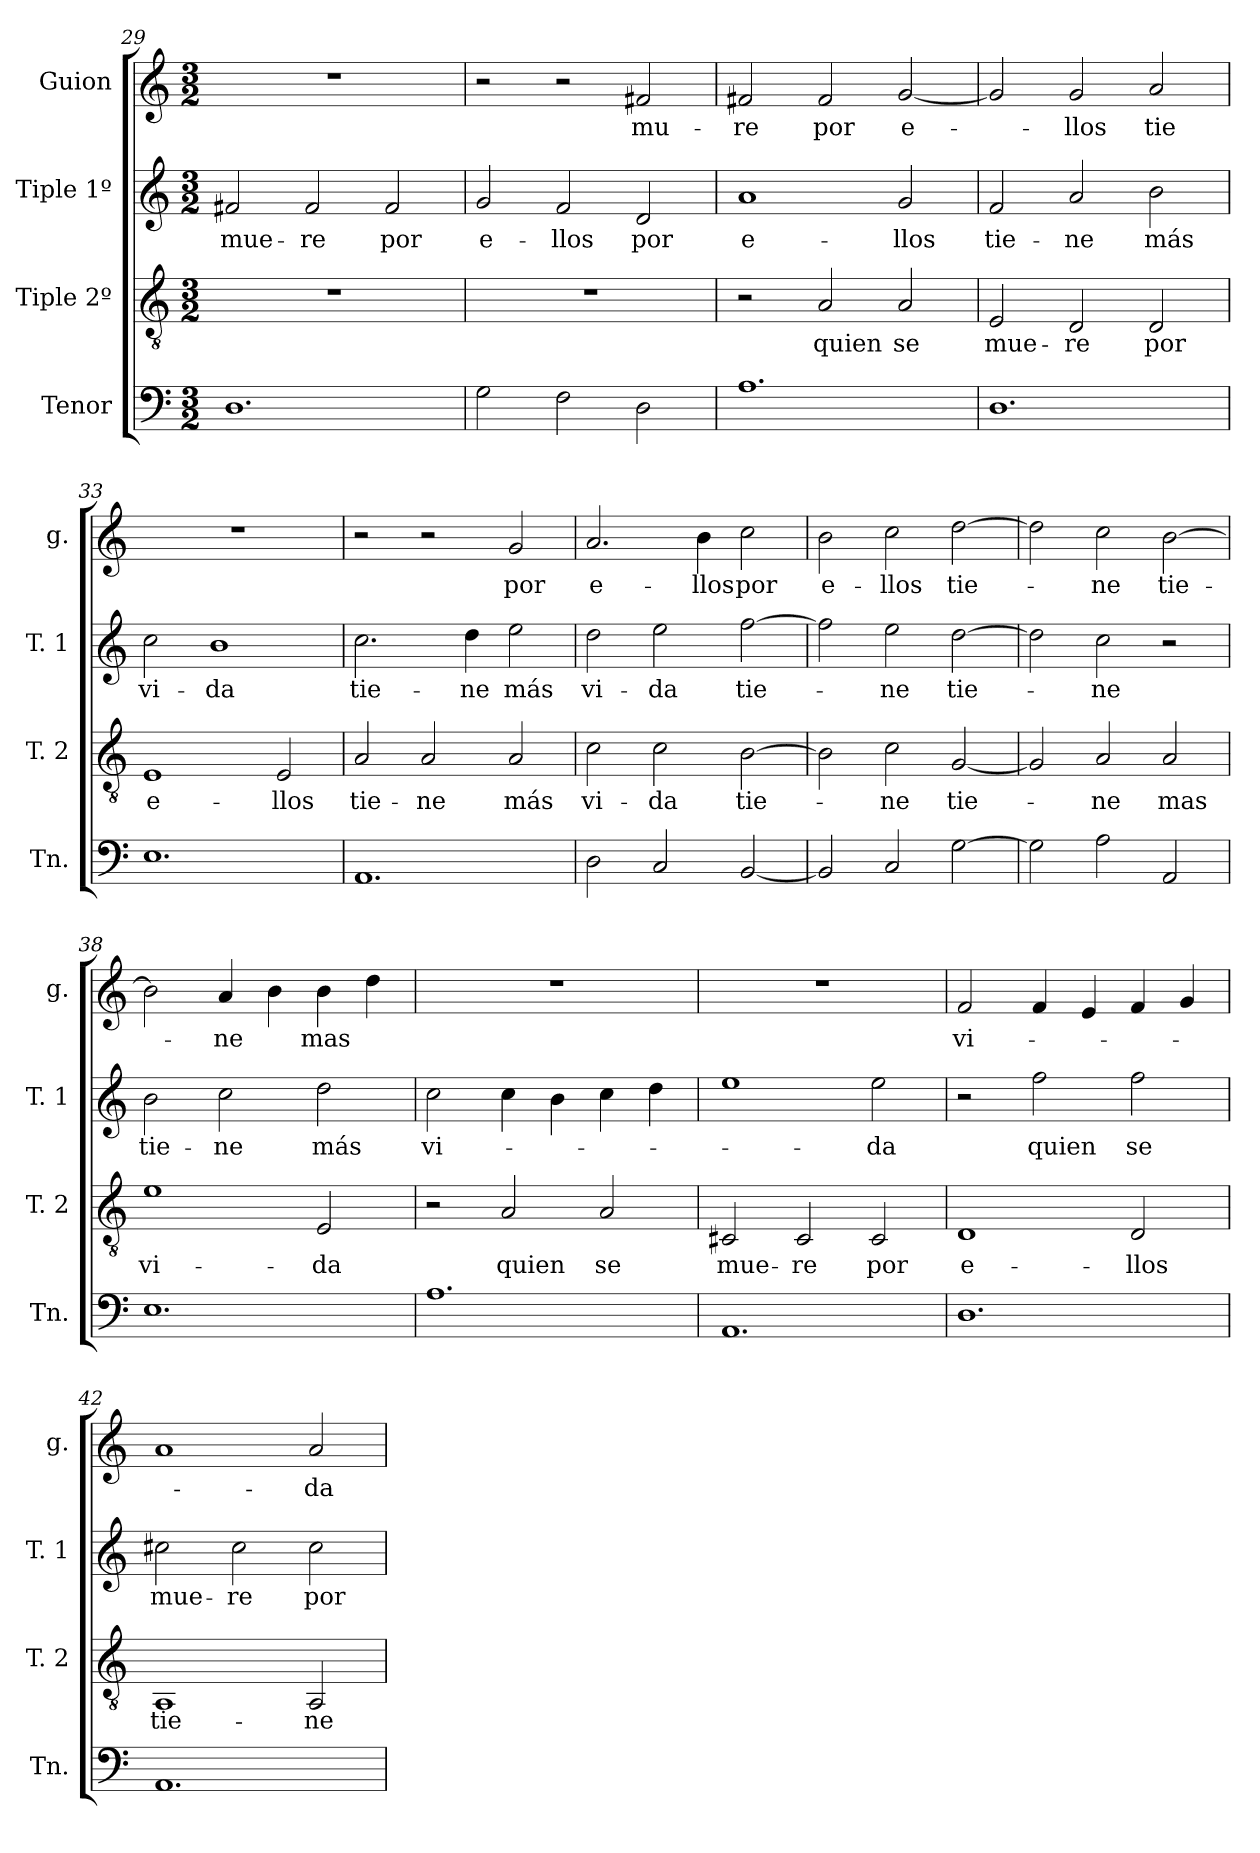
**kern	**kern	**text	**kern	**text	**kern	**text
*part4	*part3	*part3	*part2	*part2	*part1	*part1
*staff4	*staff3	*staff3	*staff2	*staff2	*staff1	*staff1
*I"Tenor	*I"Tiple 2º	*	*I"Tiple 1º	*	*I"Guion	*
*I'Tn.	*I'T. 2	*	*I'T. 1	*	*I'g.	*
*clefF4	*clefGv2	*	*clefG2	*	*clefG2	*
*M3/2	*M3/2	*	*M3/2	*	*M3/2	*
=29	=29	=29	=29	=29	=29	=29
1.D	1.r	.	2f#X	mue-	1.r	.
.	.	.	2f#	-re	.	.
.	.	.	2f#	por	.	.
=30	=30	=30	=30	=30	=30	=30
2G	1.r	.	2g	e-	2r	.
2F	.	.	2f	-llos	2r	.
2D	.	.	2d	por	2f#X	mu-
=31	=31	=31	=31	=31	=31	=31
1.A	2r	.	1a	e-	2f#X	-re
.	2A	quien	.	.	2f#	por
.	2A	se	2g	-llos	[2g	e-
=32	=32	=32	=32	=32	=32	=32
1.D	2E	mue-	2f	tie-	2g]	.
.	2D	-re	2a	-ne	2g	-llos
.	2D	por	2b	más	2a	tie
=33	=33	=33	=33	=33	=33	=33
1.E	1E	e-	2cc	vi-	1.r	.
.	.	.	1b	-da	.	.
.	2E	-llos	.	.	.	.
=34	=34	=34	=34	=34	=34	=34
1.AA	2A	tie-	2.cc	tie-	2r	.
.	2A	-ne	.	.	2r	.
.	.	.	4dd	-ne	.	.
.	2A	más	2ee	más	2g	por
=35	=35	=35	=35	=35	=35	=35
2D	2c	vi-	2dd	vi-	2.a	e-
2C	2c	-da	2ee	-da	.	.
.	.	.	.	.	4b	-llos
[2BB	[2B	tie-	[2ff	tie-	2cc	por
=36	=36	=36	=36	=36	=36	=36
2BB]	2B]	.	2ff]	.	2b	e-
2C	2c	-ne	2ee	-ne	2cc	-llos
[2G	[2G	tie-	[2dd	tie-	[2dd	tie-
=37	=37	=37	=37	=37	=37	=37
2G]	2G]	.	2dd]	.	2dd]	.
2A	2A	-ne	2cc	-ne	2cc	-ne
2AA	2A	mas	2r	.	[2b	tie-
=38	=38	=38	=38	=38	=38	=38
1.E	1e	vi-	2b	tie-	2b]	.
.	.	.	2cc	-ne	4a	-ne
.	.	.	.	.	4b	.
.	2E	-da	2dd	más	4b	mas
.	.	.	.	.	4dd	.
=39	=39	=39	=39	=39	=39	=39
1.A	2r	.	2cc	vi-	1.r	.
.	2A	quien	4cc	.	.	.
.	.	.	4b	.	.	.
.	2A	se	4cc	.	.	.
.	.	.	4dd	.	.	.
=40	=40	=40	=40	=40	=40	=40
1.AA	2C#X	mue-	1ee	.	1.r	.
.	2C#	-re	.	.	.	.
.	2C#	por	2ee	-da	.	.
=41	=41	=41	=41	=41	=41	=41
1.D	1D	e-	2r	.	2f	vi-
.	.	.	2ff	quien	4f	.
.	.	.	.	.	4e	.
.	2D	-llos	2ff	se	4f	.
.	.	.	.	.	4g	.
=42	=42	=42	=42	=42	=42	=42
1.AA	1AA	tie-	2cc#X	mue-	1a	.
.	.	.	2cc#	-re	.	.
.	2AA	-ne	2cc#	por	2a	-da
=	=	=	=	=	=	=
*-	*-	*-	*-	*-	*-	*-
